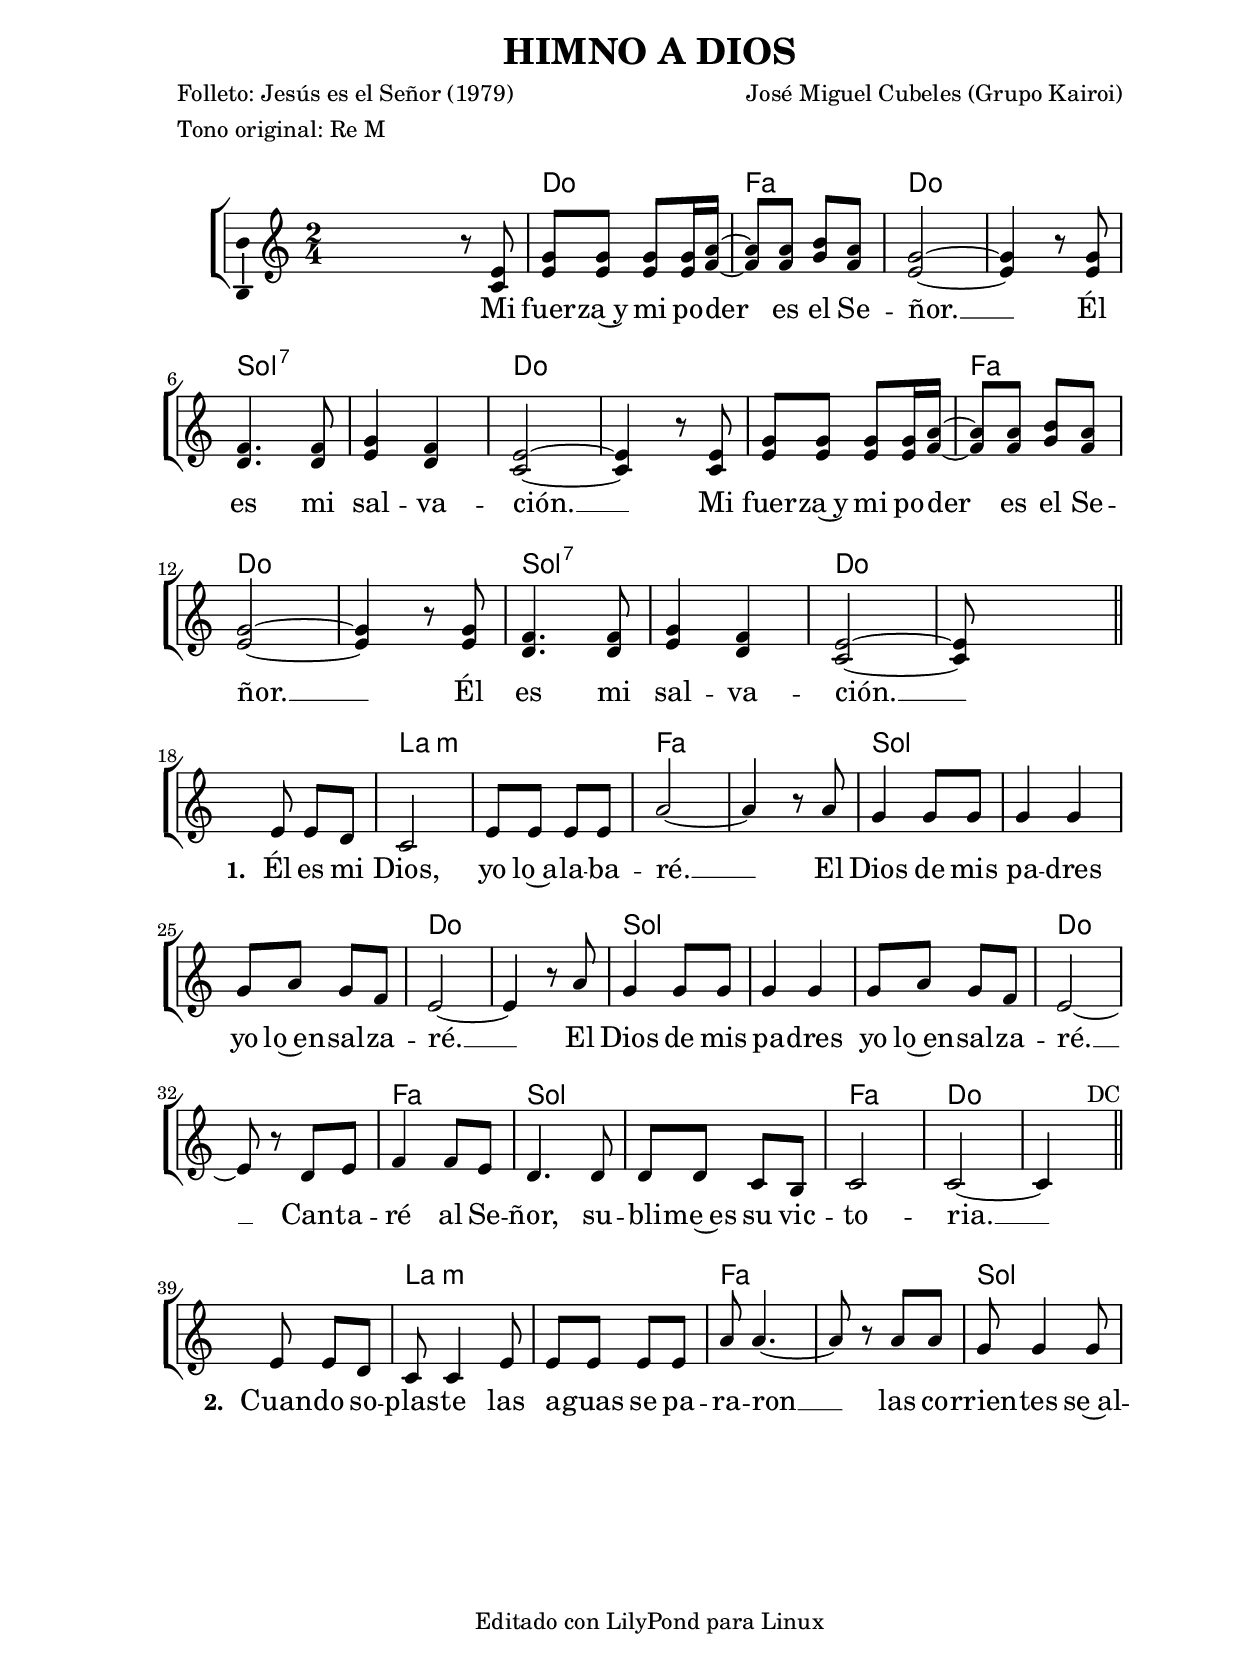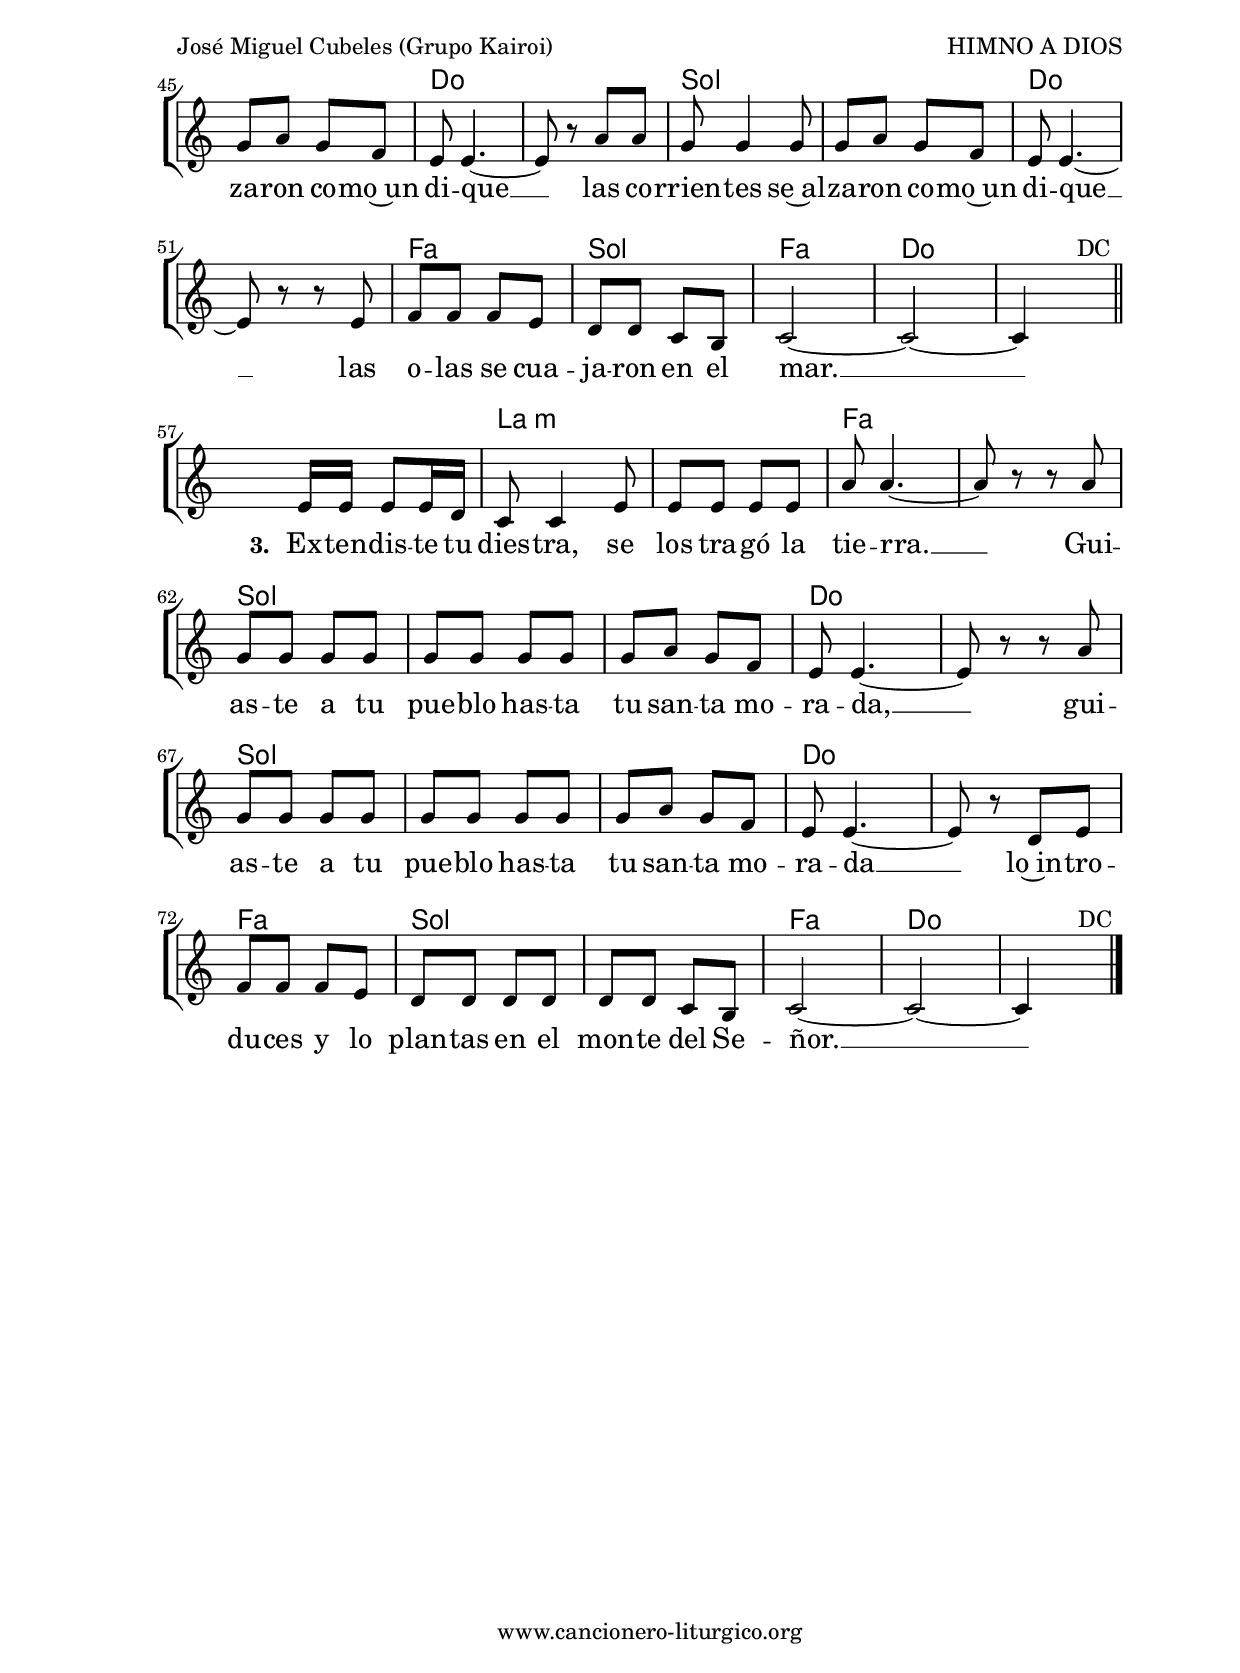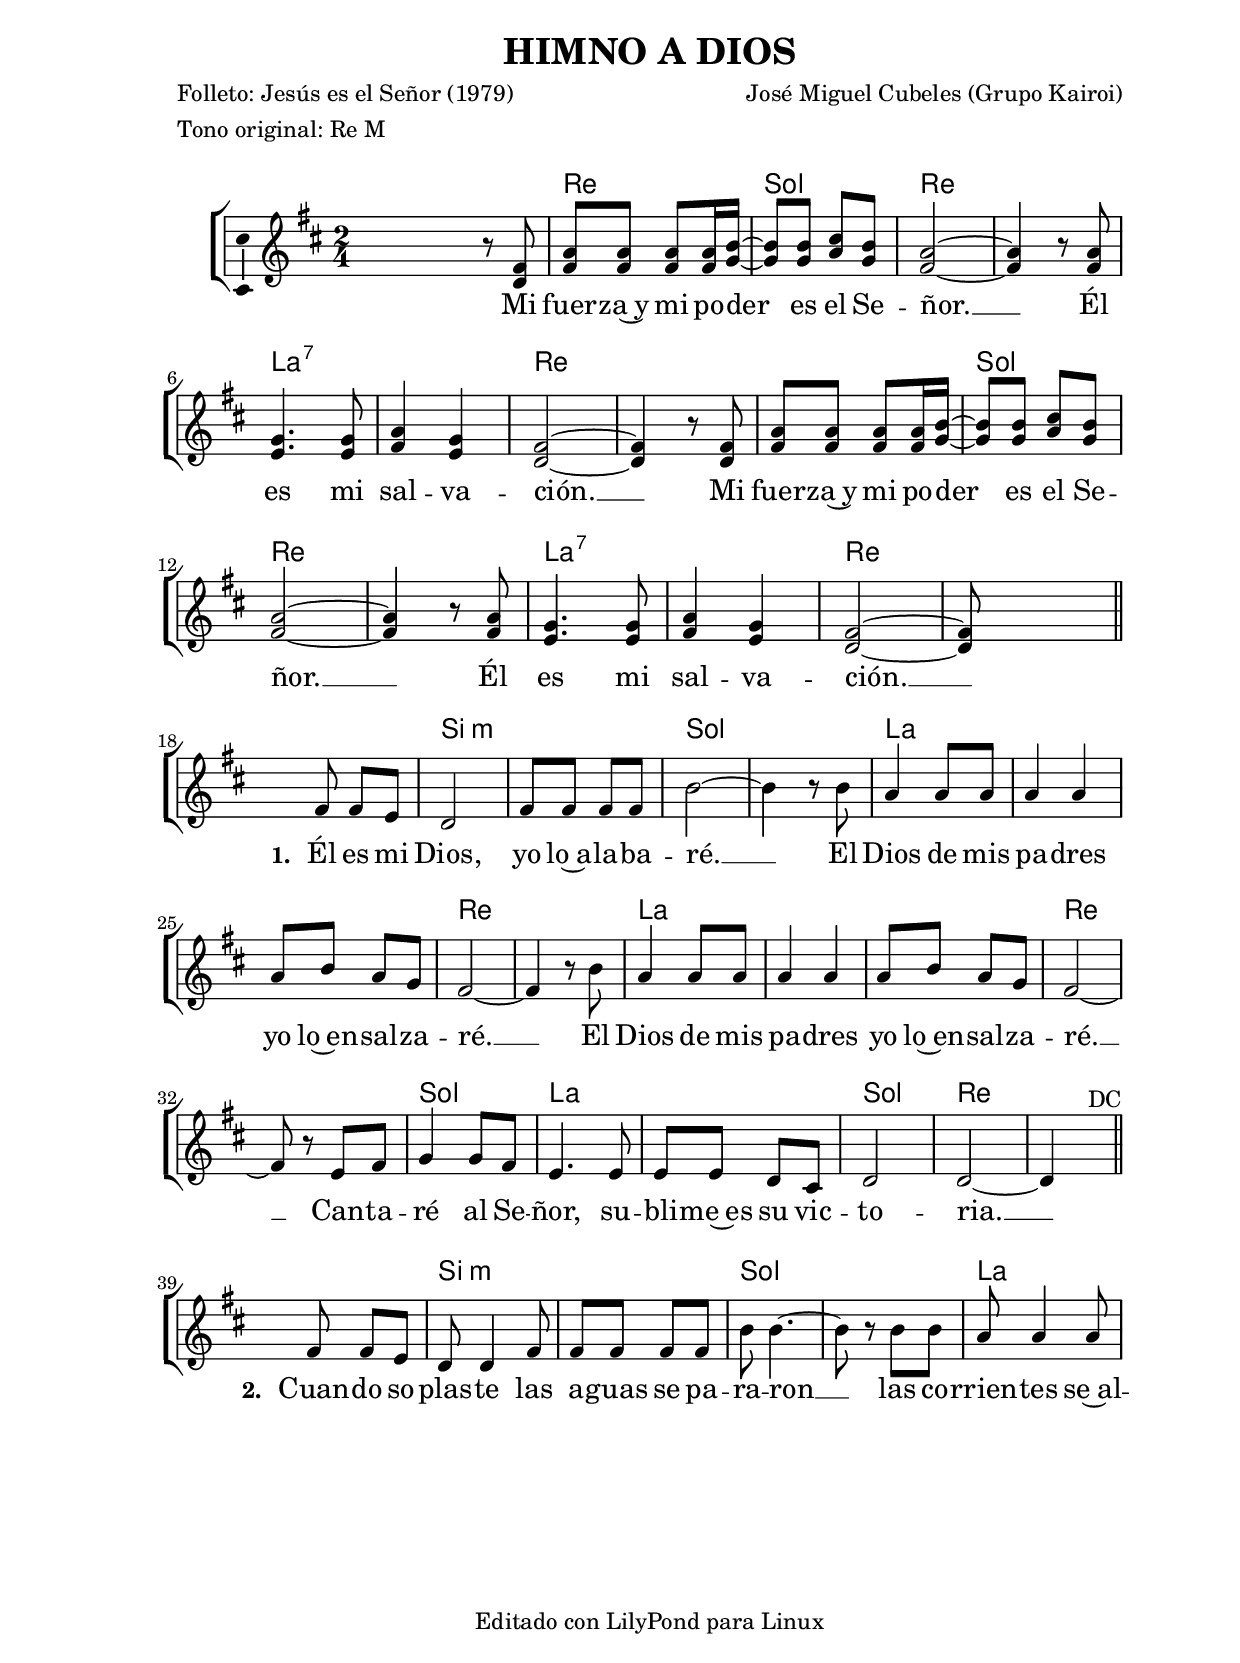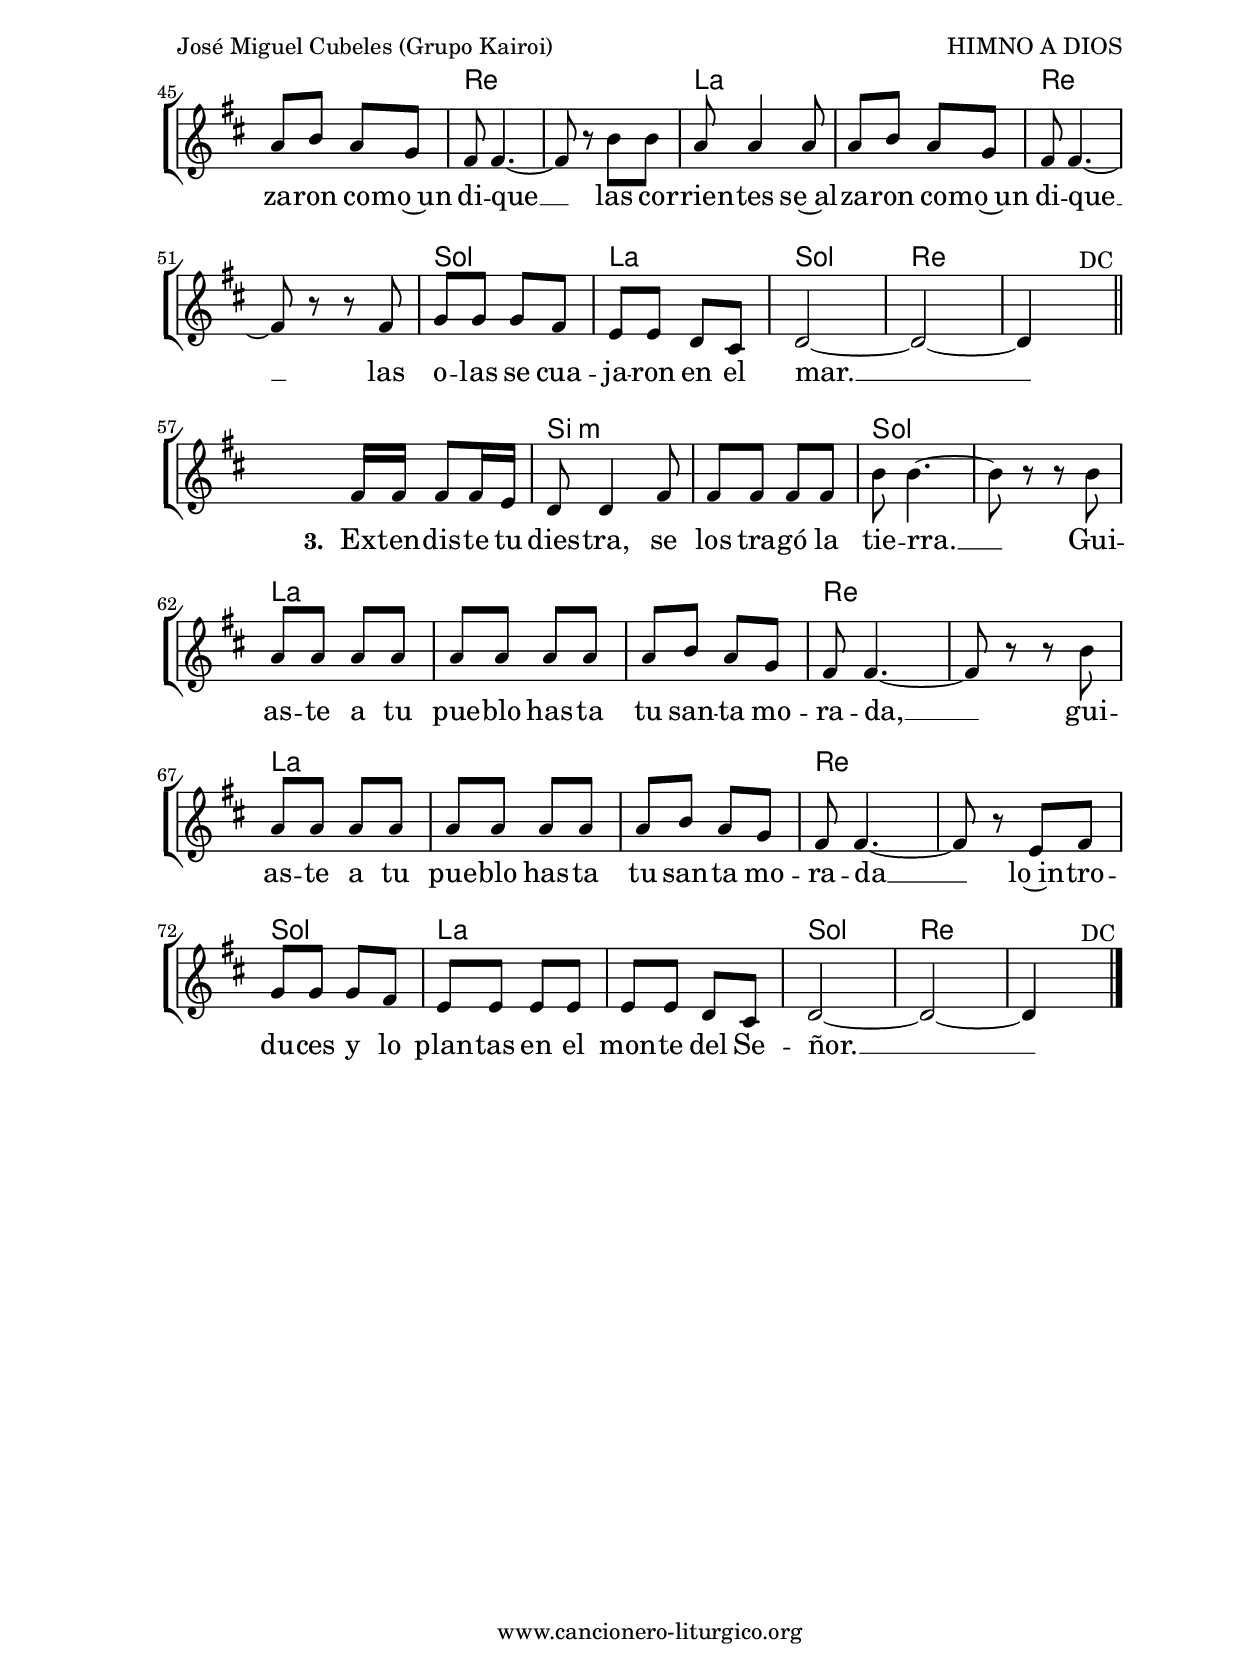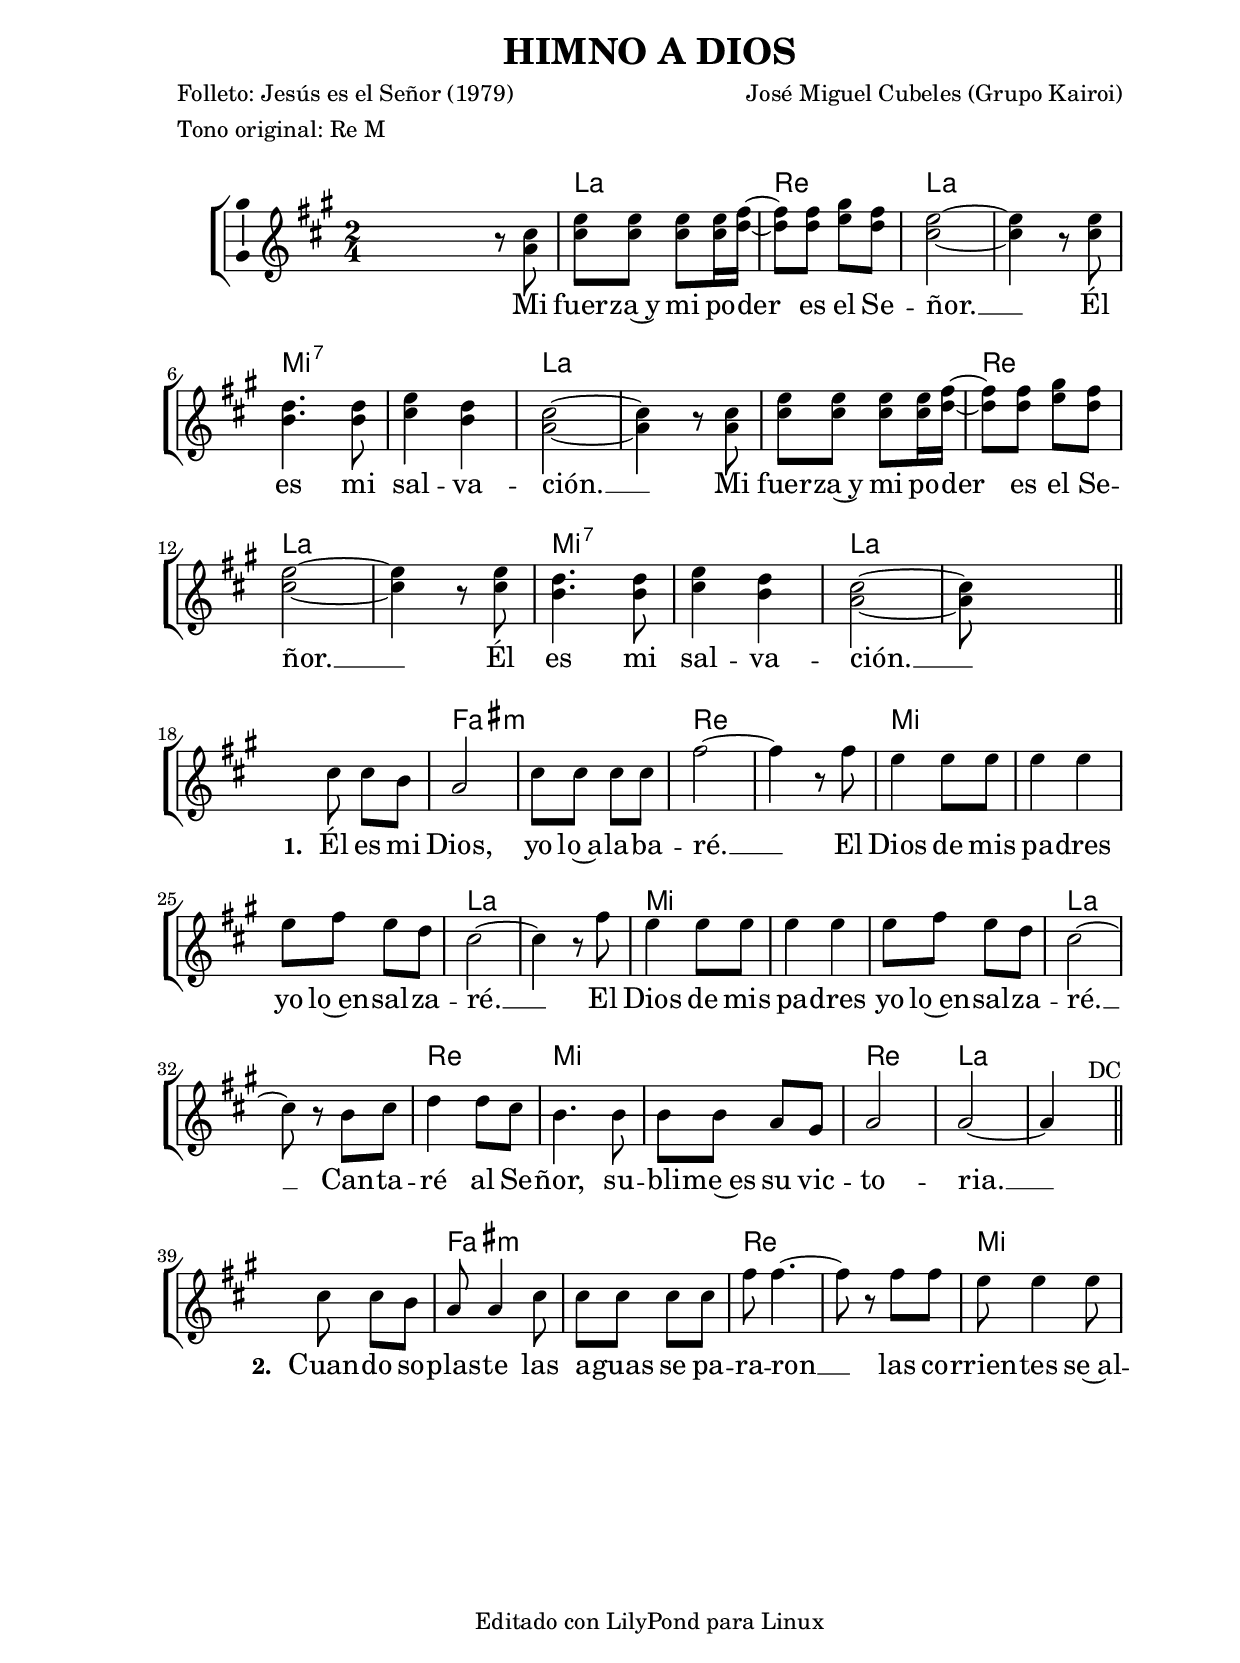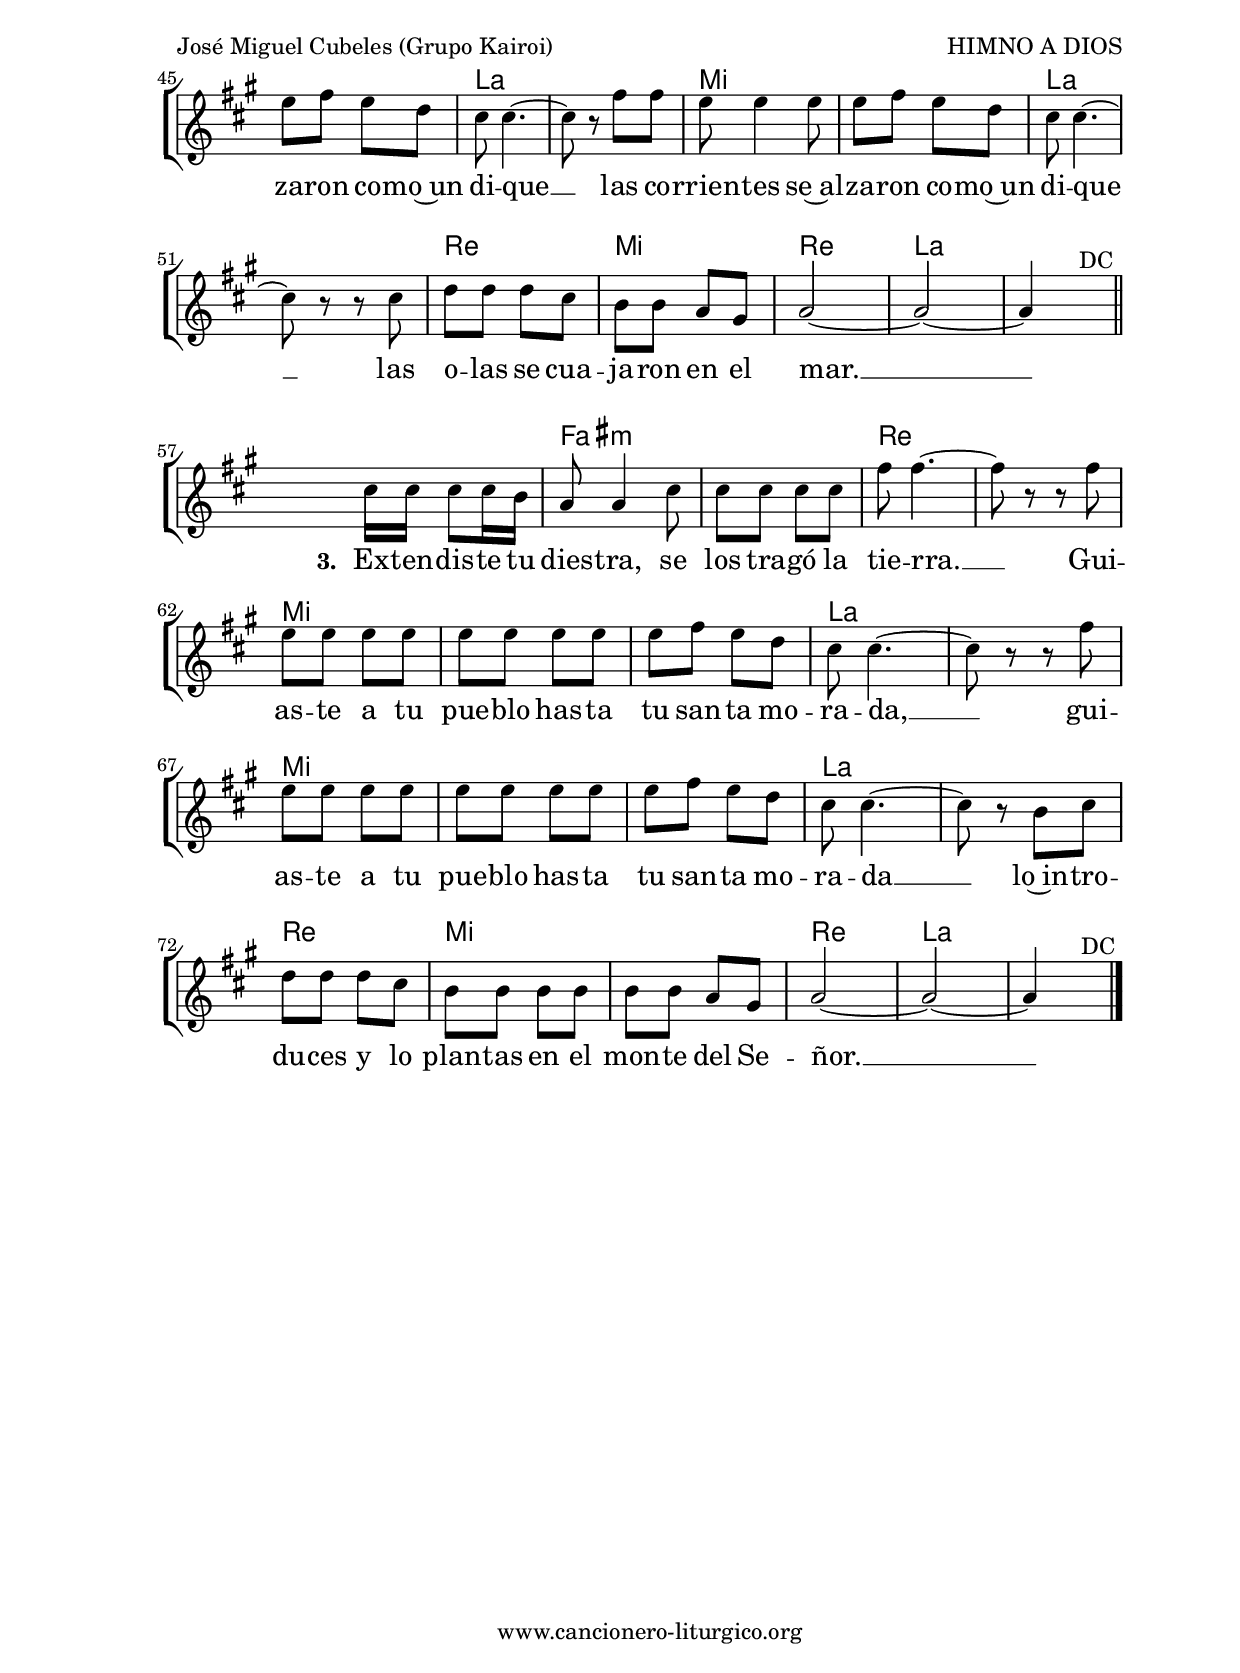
%
%para convertir .midi en .wav:
%timidity filename.midi -Ow -o finename.wav
%
%
%Para convertir de .wav a .mp3:
%lame -h -m j filename.wav
%
%
%para escuchar el midi:
%timidity nombrefichero.midi
%


%versión de lilypond para la que se ha escrito esta partitura:
\version "2.16.0"

	%Tamaño papel
	#(set-default-paper-size "a4")
	%Tamaño partitura
	#(set-global-staff-size 20)
	%No responde al pulsar sobre una nota
	#(ly:set-option 'point-and-click #f)

%parámetros del encabezamiento:
\header {
	title = "HIMNO A DIOS"
	subtitle = ""
	composer = "José Miguel Cubeles (Grupo Kairoi)"
	poet = "Folleto: Jesús es el Señor (1979)"
	meter = "Tono original: Re M"
	arranger = ""
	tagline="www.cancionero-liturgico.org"
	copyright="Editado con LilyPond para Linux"
	}

%parámetros asociados al papel:
\paper  {
	oddHeaderMarkup = \markup {\fill-line { \on-the-fly #not-first-page \fromproperty #'header:title \on-the-fly #not-first-page \fromproperty #'header:composer }}
	evenHeaderMarkup = \markup {\fill-line { \fromproperty #'header:composer \fromproperty #'header:title }}
	#(set-paper-size "a4")
	print-page-number = ##f
	first-page-number = 1
	print-first-page-number = ##f
%	head-separation = 3.0 \cm
	top-margin = 2.0 \cm
	bottom-margin = 0.5\cm
%%%	bottom-margin = -2.0\cm
	left-margin = 3.0 \cm
	line-width = 16.0 \cm 
	indent = 8\mm
	interscoreline = 2.\mm
	between-system-space = 15\mm
%	para que las partituras no llenen la hoja:
	ragged-bottom = ##t
%	idem para la última hoja:
	ragged-last-bottom = ##f
%	para que las partituras llenen el ancho del papel:
	ragged-last = ##f
	after-title-space = 2.5 \cm
%page-count=1
system-count=13

	%Flexible Vertical Spacing
%	markup-markup-spacing =
%	#'((basic-distance . 15) (minimum-distance . 15) (padding . 3))
	markup-system-spacing =
	#'((basic-distance . 15) (minimum-distance . 15) (padding . 3))
	system-system-spacing =
	#'((basic-distance . 15) (minimum-distance . 15) (padding . 3))
	score-system-spacing =
	#'((basic-distance . 15) (minimum-distance . 15) (padding . 5))
%	top-system-spacing = % header
%	#'((basic-distance . 8) (minimum-distance . 0) (padding . 0))
%	top-markup-spacing =
%	#'((basic-distance . 20) (minimum-distance . 20) (padding . 0))
	last-bottom-spacing = % footer
	#'((basic-distance . 5) (minimum-distance . 5) (padding . 0))
%	score-markup-spacing =
%	#'((basic-distance . 16) (minimum-distance . 13) (padding . 0))

	}


%parámetros que afectan a toda la partitura:
global =  {
	%clave de sol (G):
	\clef G
	%armadura:
	\transpose d c
	\key d \major
	\tempo 4=100
	\set Score.tempoHideNote = ##t
	}


acordes = {
	\italianChords
	\chordmode {
	\transpose d c
{

s2

d2 g d s a:7 s d s
d2 g d s a:7 s d s

s2
b2:m s g s
a2 s s d s a s s d s g a s g d s

s2
b2:m s g s
a2 s d s a s d s g a g d s

s2
b2:m s g s
a2 s a d s a s a d s g a s g d s

	}
	}
}


melodia = 

\transpose d c
{

\time 2/4

\relative c'{

\phrasingSlurDashed

s4 r8

<<
{

fis8
a8 a a a16 b~
b8 b cis b
a2~
a4 r8 a8

g4. g8
a4 g
fis2~
fis4 r8

fis8
a8 a a a16 b~
b8 b cis b
a2~
a4 r8 a8
%%%   Corrijo este la (en el original) por un sol
%%%   (para que sea igual que la primera vez)
g4. g8    
a4 g
fis2~
fis8 s8 s4

}
{

d8
fis8 fis fis fis16 g~
g8 g a g
fis2~
fis4 r8 fis8

e4. e8
fis4 e
d2~
d4 r8

d8
fis8 fis fis fis16 g~
g8 g a g
fis2~
fis4 r8 fis8
e4. e8
fis4 e
d2~
d8 s8 s4

}
>>

\bar "||"
\break

%Estrofa 1
s8 fis8 fis e
d2
fis8 fis fis fis
b2~
b4 r8 b8
a4 a8 a
a4 a
a8 b a g
fis2~
fis4 r8 b8
a4 a8 a

a4 a
a8 b a g
fis2~
fis8 r8 e8 fis
g4 g8 fis
e4. e8
e8 e d cis
d2
d2~
d4 s4^"DC"

\bar "||"
\break

%Estrofa 2
s8 fis8 fis e
d8 d4 fis8
fis8 fis fis fis
b8 b4.~
b8 r8 b8 b
a8 a4 a8
a8 b a g
fis8 fis4.~
fis8 r8 b8 b
a8 a4 a8
a8 b a g
fis8 fis4.~
fis8 r8 r8 fis8
g8 g g fis
e8 e d cis
d2~
d2~
d4 s4^"DC"

%Estrofa 3
\bar "||"
\break

s8 fis16 fis fis8 fis16 e
d8 d4 fis8
fis8 fis fis fis
b8 b4.~
b8 r8 r8 b8
a8 a a a
a8 a a a
a8 b a g
fis8 fis4.~
fis8 r8 r8 b8
a8 a a a

a8 a a a
a8 b a g
fis8 fis4.~
fis8 r8 e8 fis
g8 g g fis
e8 e e e
e8 e d cis
d2~
d2~
d4 s4^"DC"

\bar "|."
}
}


texto = \lyricmode {
Mi fuer -- za~y mi po -- der es el Se -- ñor. __
Él es mi sal -- va -- ción. __

Mi fuer -- za~y mi po -- der es el Se -- ñor. __
Él es mi sal -- va -- ción. __

\set stanza =#"1. " Él es mi Dios,
yo lo~a -- la -- ba -- ré. __
El Dios de mis pa -- dres
yo lo~en -- sal -- za -- ré. __
El Dios de mis pa -- dres
yo lo~en -- sal -- za -- ré. __
Can -- ta -- ré al Se -- ñor,
su -- bli -- me~es su vic -- to -- ria. __

\set stanza =#"2. " Cuan -- do so -- plas -- te
las a -- guas se pa -- ra -- ron __
las co -- rrien -- tes se~al -- za -- ron
co -- mo~un di -- que __
las co -- rrien -- tes se~al -- za -- ron
co -- mo~un di -- que __
las o -- las se cua -- ja -- ron
en el mar. __

\set stanza =#"3. " Ex -- ten -- dis -- te tu dies -- tra,
se los tra -- gó la tie -- rra. __
Gui -- as -- te a tu pue -- blo
has -- ta tu san -- ta mo -- ra -- da, __
gui -- as -- te a tu pue -- blo
has -- ta tu san -- ta mo -- ra -- da __
lo~in -- tro -- du -- ces y lo plan -- tas
en el mon -- te del Se -- ñor. __

	}


acordesStaff = \context ChordNames = acordesStaff <<
	\set chordChanges = ##t
	\acordes
	>>


vozStaff = \context Voice = vozStaff
\with {\consists "Ambitus_engraver"}
<<
%	\set Staff.instrumentName = ""
%	\set Staff.shortInstrumentName = ""
%	\set Staff.midiInstrument = #"clarinet"
%	\set Staff.midiInstrument = #"cello"
	\set Staff.midiInstrument = #"flute"
%	\set Staff.midiInstrument = #"electric guitar (jazz)"
%	\set Staff.midiInstrument = #"english horn"
%	\set Staff.midiInstrument = #"violin"
%	\set Staff.midiInstrument = #"glockenspiel"
	\set Staff.midiMinimumVolume = #0.7
	\set Staff.midiMaximumVolume = #0.9
	\global
	\melodia
	>>


textoStaff = \context Lyrics = textoStaff <<
	\lyricsto vozStaff \texto
	>>


\book {
	\score {
		\context ChoirStaff {
			\override StaffGroup.SystemStartBracket #'collapse-height = #1
			\override Score.SystemStartBar #'collapse-height = #1
			<<
			\acordesStaff
			\vozStaff
			\textoStaff
			>>
			}
		\layout {
	    		\context {
				\Lyrics
				\override LyricText #'font-size = #2
				}
	   		 \context {
				\Score
				\override StaffSymbol #'staff-space = #(magstep +3)
				}
			}
		}
	\score {
		\unfoldRepeats
		\context ChoirStaff {
			<<
			\acordesStaff
			\vozStaff
			>>
			}
		\midi {
	  		\context {
	  			\Score
				tempoWholesPerMinute = #(ly:make-moment 70 4)
				}
			}
		}
	}



#(define output-suffix "C")
\book {
	\score {
		\context ChoirStaff {
			\override StaffGroup.SystemStartBracket #'collapse-height = #1
			\override Score.SystemStartBar #'collapse-height = #1
\transpose c d
			<<
			\acordesStaff
			\vozStaff
			\textoStaff
			>>
			}
		\layout {
	    		\context {
				\Lyrics
				\override LyricText #'font-size = #2
				}
	   		 \context {
				\Score
				\override StaffSymbol #'staff-space = #(magstep +3)
				}
			}
		}
	}

#(define output-suffix "S")
\book {
	\score {
		\context ChoirStaff {
			\override StaffGroup.SystemStartBracket #'collapse-height = #1
			\override Score.SystemStartBar #'collapse-height = #1
\transpose c a
			<<
			\acordesStaff
			\vozStaff
			\textoStaff
			>>
			}
		\layout {
	    		\context {
				\Lyrics
				\override LyricText #'font-size = #2
				}
	   		 \context {
				\Score
				\override StaffSymbol #'staff-space = #(magstep +3)
				}
			}
		}
	}


